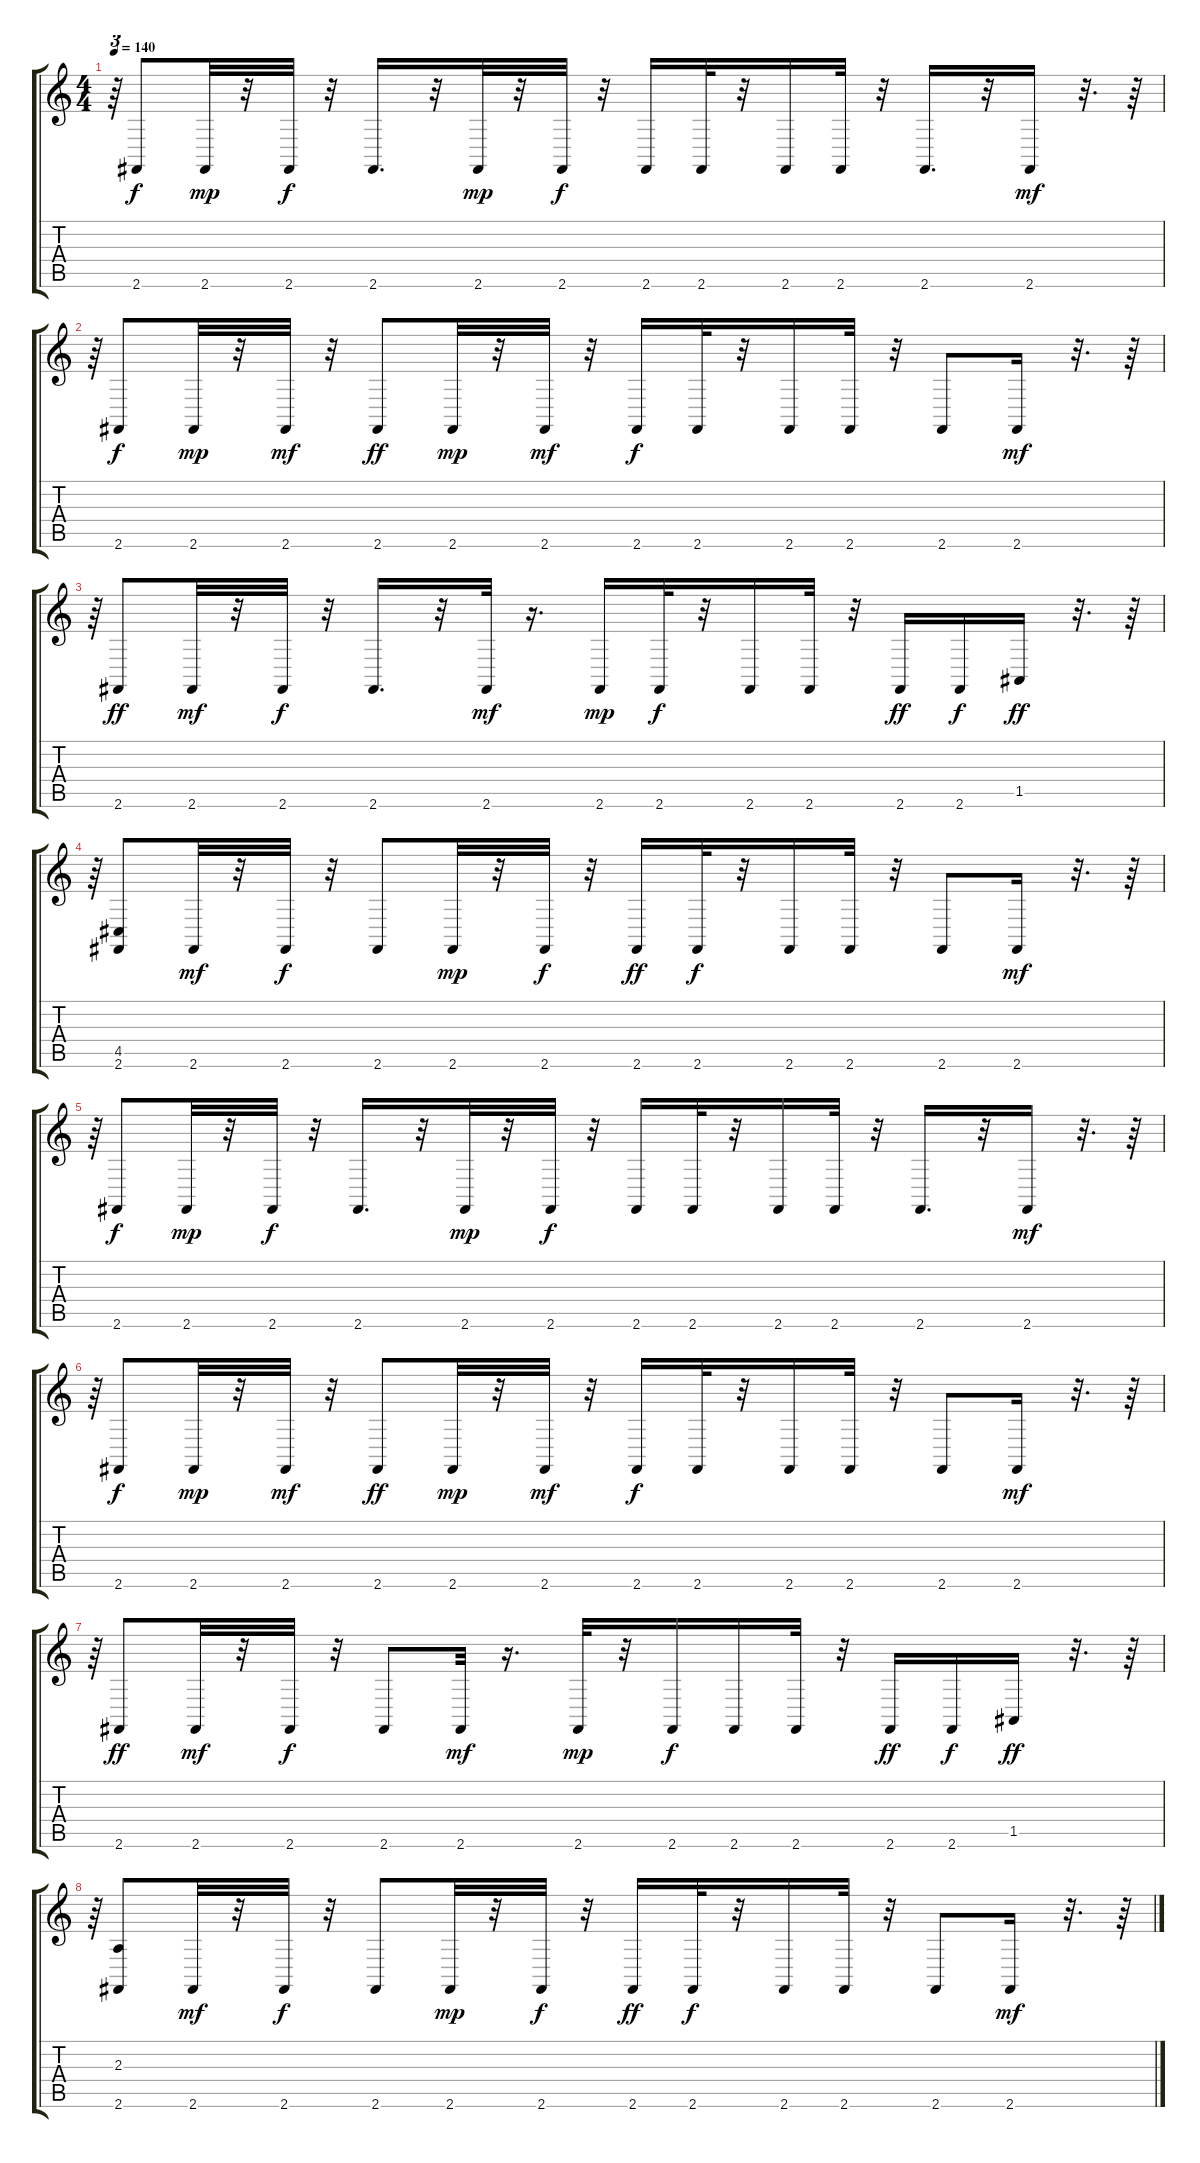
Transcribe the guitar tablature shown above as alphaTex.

\track "" {instrument drawbarorgan}
\staff {score tabs}
\tuning (E4 B3 G3 D3 A2 E2) {hide}
\ts (4 4)
\tempo 140
\clef g2
\ks c
r.64{tu (3 2) dy mf} 2.6.8{dy f} 2.6.32{dy mp} r.32 2.6.32{dy f} r.32 2.6.16{d} r.32 2.6.32{dy mp} r.32 2.6.32{dy f} r.32 2.6.16 2.6.32 r.32 2.6.16 2.6.32 r.32 2.6.16{d} r.32 2.6.16{dy mf} r.32{d} r.64 |
r.64{tu (3 2)} 2.6.8{dy f} 2.6.32{dy mp} r.32 2.6.32{dy mf} r.32 2.6.8{dy ff} 2.6.32{dy mp} r.32 2.6.32{dy mf} r.32 2.6.16{dy f} 2.6.32 r.32 2.6.16 2.6.32 r.32 2.6.8 2.6.16{dy mf} r.32{d} r.64 |
r.64{tu (3 2)} 2.6.8{dy ff} 2.6.32{dy mf} r.32 2.6.32{dy f} r.32 2.6.16{d} r.32 2.6.32{dy mf} r.16{d} 2.6.16{dy mp} 2.6.32{dy f} r.32 2.6.16 2.6.32 r.32 2.6.16{dy ff} 2.6.16{dy f} 1.5.16{dy ff} r.32{d} r.64 |
r.64{tu (3 2)} (4.5 2.6).8 2.6.32{dy mf} r.32 2.6.32{dy f} r.32 2.6.8 2.6.32{dy mp} r.32 2.6.32{dy f} r.32 2.6.16{dy ff} 2.6.32{dy f} r.32 2.6.16 2.6.32 r.32 2.6.8 2.6.16{dy mf} r.32{d} r.64 |
r.64{tu (3 2)} 2.6.8{dy f} 2.6.32{dy mp} r.32 2.6.32{dy f} r.32 2.6.16{d} r.32 2.6.32{dy mp} r.32 2.6.32{dy f} r.32 2.6.16 2.6.32 r.32 2.6.16 2.6.32 r.32 2.6.16{d} r.32 2.6.16{dy mf} r.32{d} r.64 |
r.64{tu (3 2)} 2.6.8{dy f} 2.6.32{dy mp} r.32 2.6.32{dy mf} r.32 2.6.8{dy ff} 2.6.32{dy mp} r.32 2.6.32{dy mf} r.32 2.6.16{dy f} 2.6.32 r.32 2.6.16 2.6.32 r.32 2.6.8 2.6.16{dy mf} r.32{d} r.64 |
r.64{tu (3 2)} 2.6.8{dy ff} 2.6.32{dy mf} r.32 2.6.32{dy f} r.32 2.6.8 2.6.32{dy mf} r.16{d} 2.6.32{dy mp} r.32 2.6.16{dy f} 2.6.16 2.6.32 r.32 2.6.16{dy ff} 2.6.16{dy f} 1.5.16{dy ff} r.32{d} r.64 |
r.64{tu (3 2)} (2.3 2.6).8 2.6.32{dy mf} r.32 2.6.32{dy f} r.32 2.6.8 2.6.32{dy mp} r.32 2.6.32{dy f} r.32 2.6.16{dy ff} 2.6.32{dy f} r.32 2.6.16 2.6.32 r.32 2.6.8 2.6.16{dy mf} r.32{d} r.64
